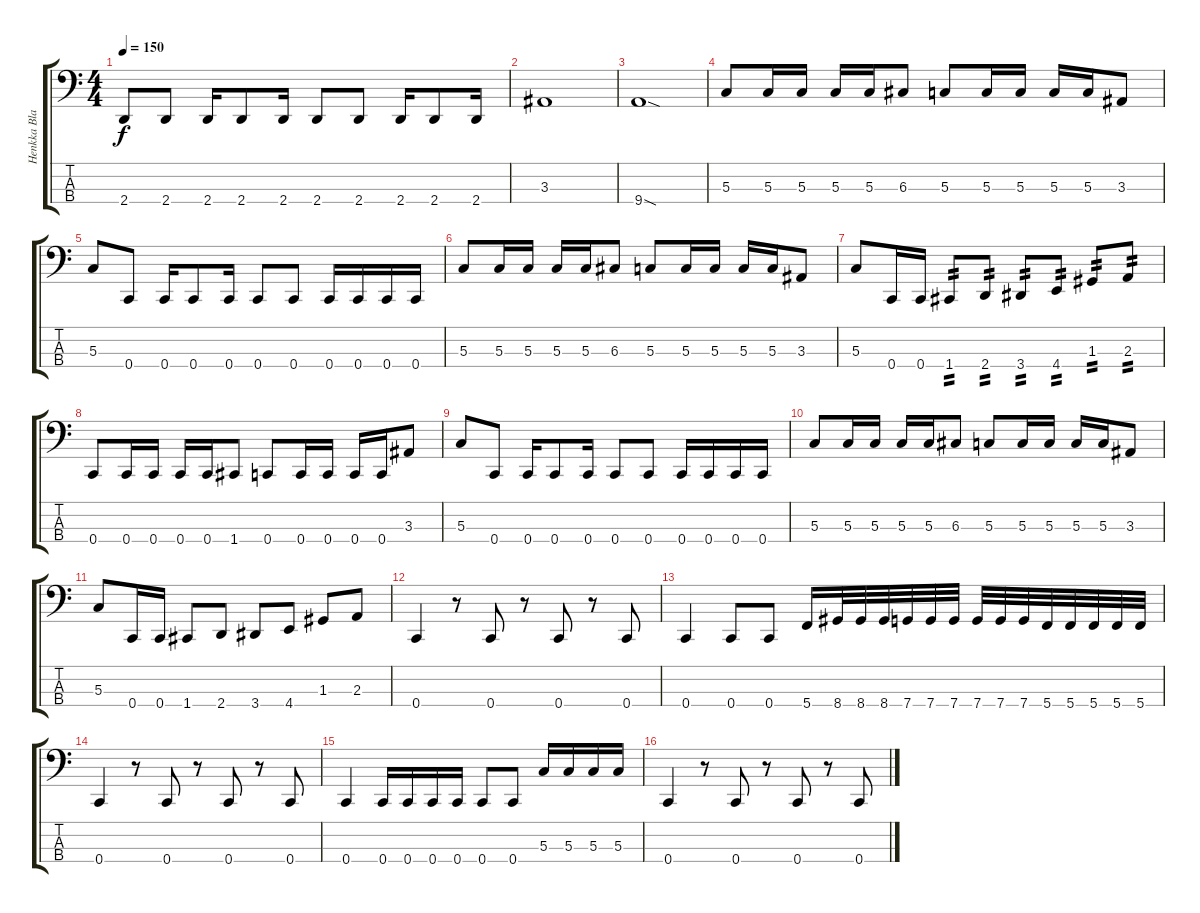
\track ("Henkka Blacksmith" "Henkka Bla") {instrument electricbasspick}
\staff {score tabs}
\tuning (F2 C2 G1 C1) {hide}
\ts (4 4)
\tempo 150
\clef f4
\ks c
2.4.8{dy f} 2.4.8 2.4.16 2.4.8 2.4.16 2.4.8 2.4.8 2.4.16 2.4.8 2.4.16 |
3.3.1 |
9.4{sod}.1 |
5.3.8 5.3.16 5.3.16 5.3.16 5.3.16 6.3.8 5.3.8 5.3.16 5.3.16 5.3.16 5.3.16 3.3.8 |
5.3.8 0.4.8 0.4.16 0.4.8 0.4.16 0.4.8 0.4.8 0.4.16 0.4.16 0.4.16 0.4.16 |
5.3.8 5.3.16 5.3.16 5.3.16 5.3.16 6.3.8 5.3.8 5.3.16 5.3.16 5.3.16 5.3.16 3.3.8 |
5.3.8 0.4.16 0.4.16 1.4.8{tp 2} 2.4.8{tp 2} 3.4.8{tp 2} 4.4.8{tp 2} 1.3.8{tp 2} 2.3.8{tp 2} |
0.4.8 0.4.16 0.4.16 0.4.16 0.4.16 1.4.8 0.4.8 0.4.16 0.4.16 0.4.16 0.4.16 3.3.8 |
5.3.8 0.4.8 0.4.16 0.4.8 0.4.16 0.4.8 0.4.8 0.4.16 0.4.16 0.4.16 0.4.16 |
5.3.8 5.3.16 5.3.16 5.3.16 5.3.16 6.3.8 5.3.8 5.3.16 5.3.16 5.3.16 5.3.16 3.3.8 |
5.3.8 0.4.16 0.4.16 1.4.8 2.4.8 3.4.8 4.4.8 1.3.8 2.3.8 |
0.4.4 r.8 0.4.8 r.8 0.4.8 r.8 0.4.8 |
0.4.4 0.4.8 0.4.8 5.4.16 8.4.32 8.4.32 8.4.32 7.4.32 7.4.32 7.4.32 7.4.32 7.4.32 7.4.32 5.4.32 5.4.32 5.4.32 5.4.32 5.4.32 |
0.4.4 r.8 0.4.8 r.8 0.4.8 r.8 0.4.8 |
0.4.4 0.4.16 0.4.16 0.4.16 0.4.16 0.4.8 0.4.8 5.3.16 5.3.16 5.3.16 5.3.16 |
0.4.4 r.8 0.4.8 r.8 0.4.8 r.8 0.4.8
